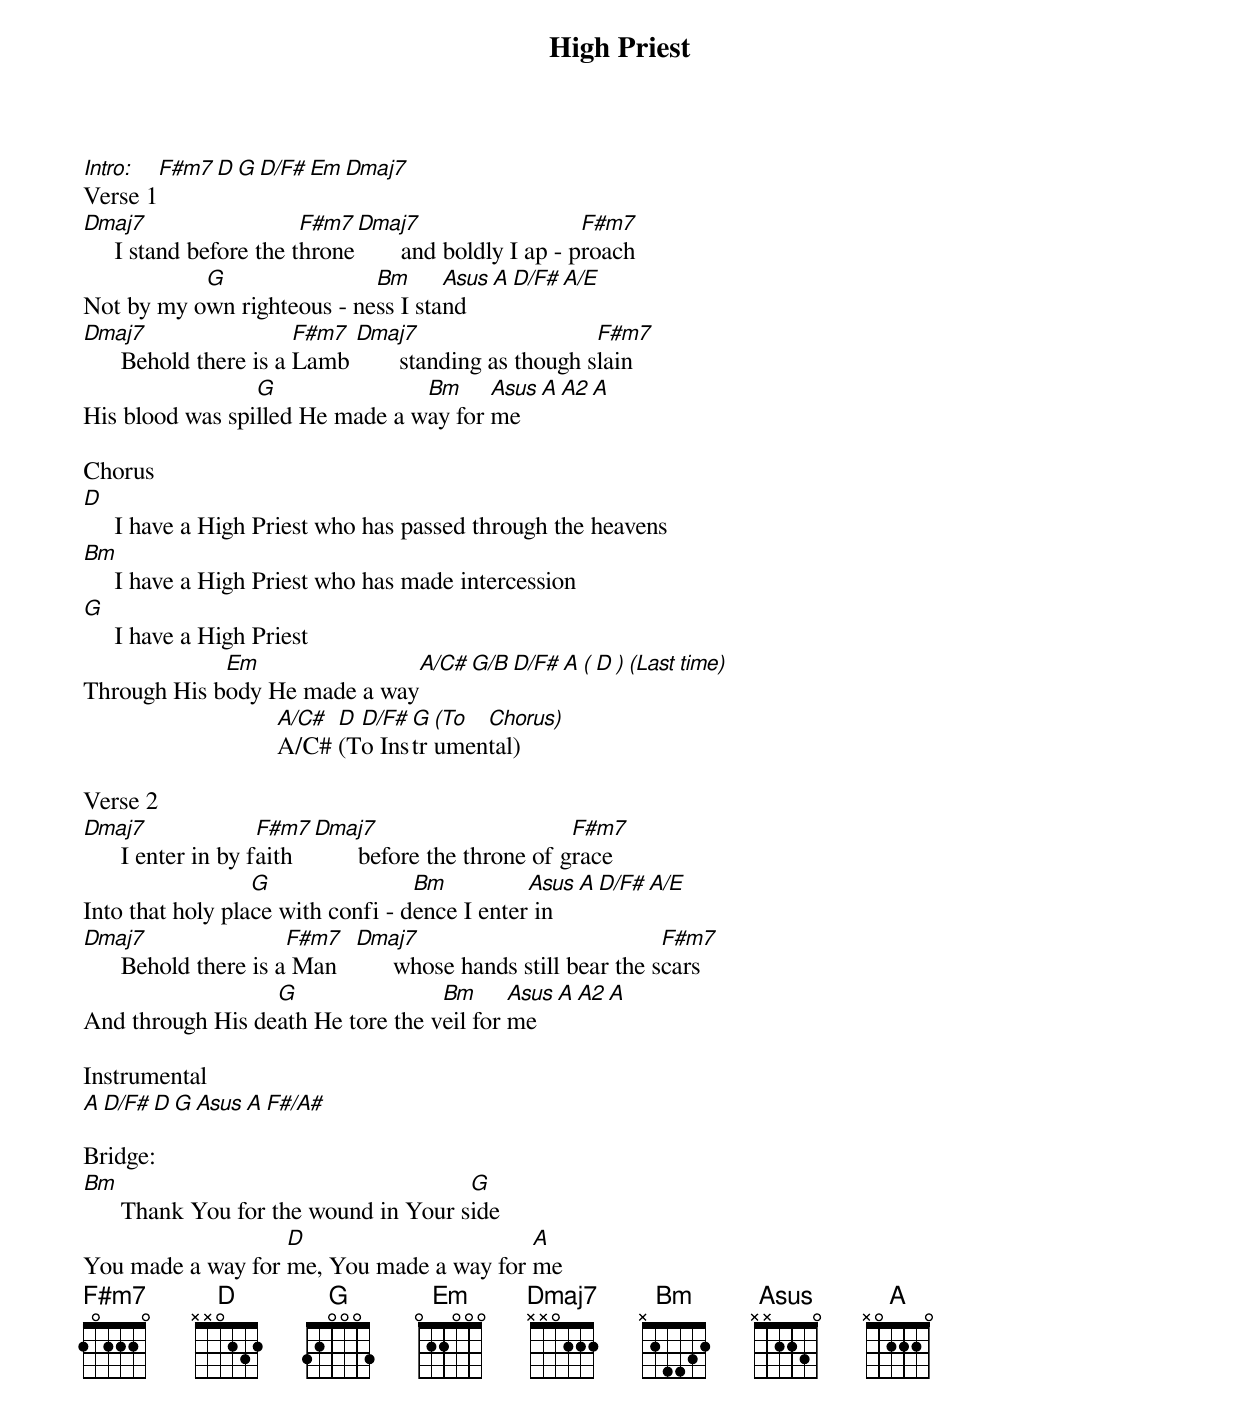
High Priest
Intro: F#m7 D G D/F# Em Dmaj7
Verse 1
Dmaj7                    F#m7 Dmaj7                     F#m7
     I stand before the throne       and boldly I ap - proach
           G                Bm      Asus    A    D/F#    A/E
Not by my own righteous - ness I stand
Dmaj7                   F#m7 Dmaj7                      F#m7
      Behold there is a Lamb        standing as though slain
                 G               Bm     Asus A  A2  A
His blood was spilled He made a way for me

Chorus
D
     I have a High Priest who has passed through the heavens
Bm
     I have a High Priest who has made intercession
G
     I have a High Priest
             Em                A/C# G/B D/F# A ( D ) (Last time)
Through His body He made a way
                               A/C# D D/F# G (To Chorus)
                               A/C# (To Instrumental)

Verse 2
Dmaj7                F#m7 Dmaj7                        F#m7
      I enter in by faith        before the throne of grace
                  G                Bm          Asus A  D/F#  A/E
Into that holy place with confi - dence I enter in
Dmaj7                  F#m7   Dmaj7                             F#m7
      Behold there is a Man         whose hands still bear the scars
                  G                Bm      Asus   A  A2  A
And through His death He tore the veil for me

Instrumental
A     D/F#    D    G    Asus    A    F#/A#

Bridge:
Bm                                     G
      Thank You for the wound in Your side
                   D                      A
You made a way for me, You made a way for me
